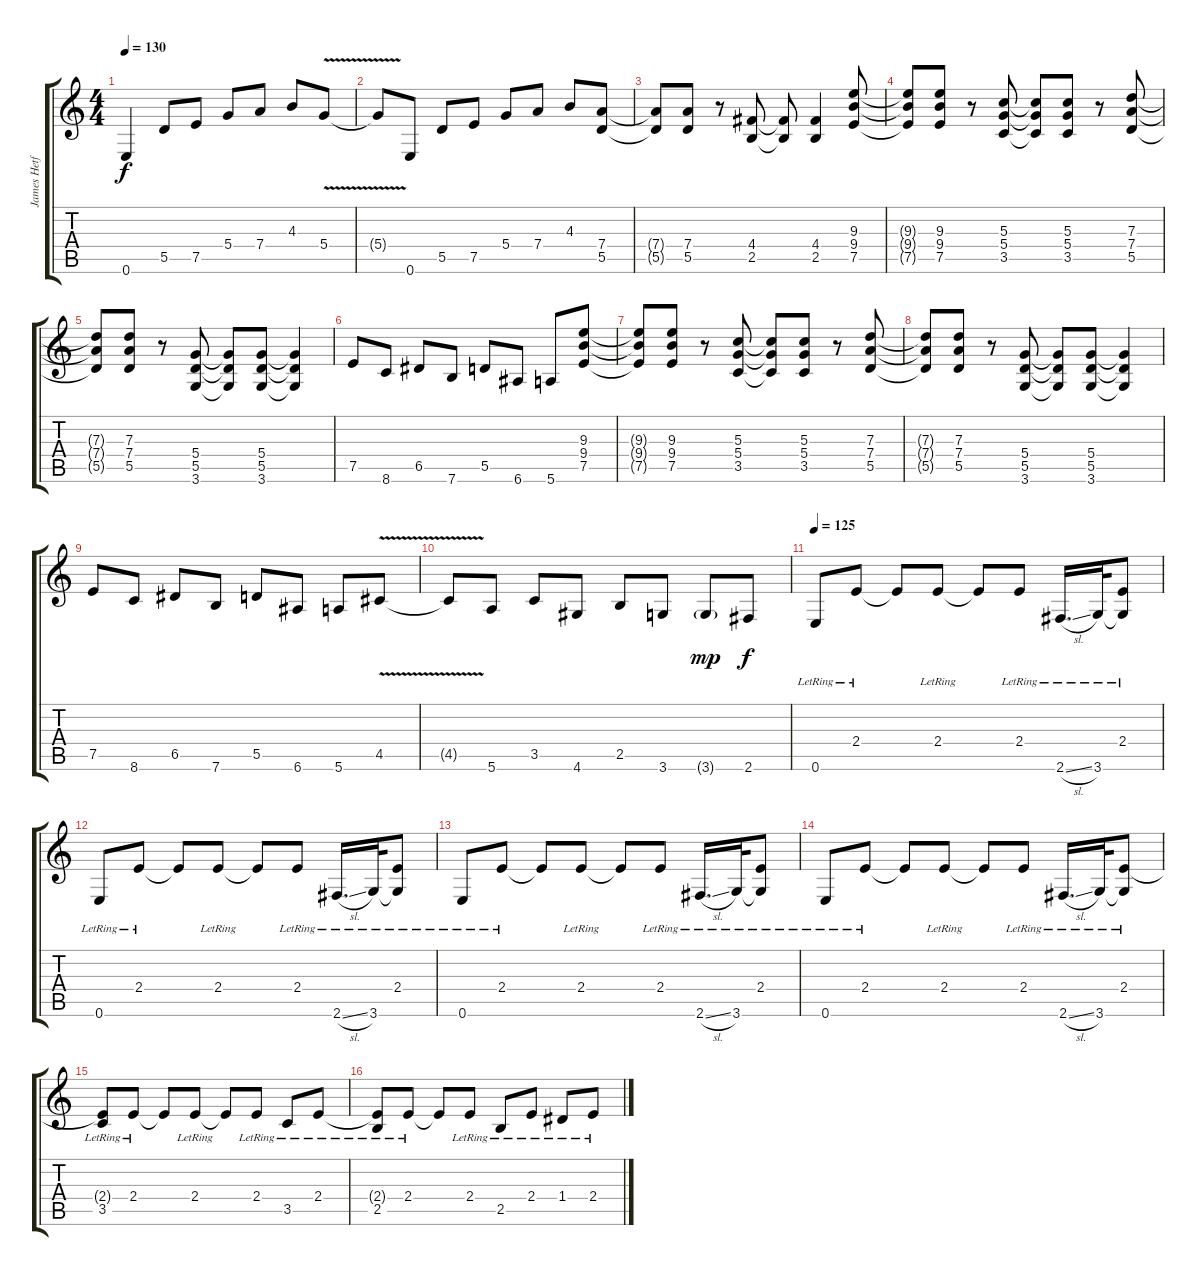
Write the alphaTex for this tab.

\track ("James Hetfield" "James Hetf") {instrument acousticguitarnylon}
\staff {score tabs}
\tuning (E4 B3 G3 D3 A2 E2) {hide}
\ts (4 4)
\tempo 130
\clef g2
\ks c
0.6.4{dy f} 5.5.8 7.5.8 5.4.8 7.4.8 4.3.8 5.4{v}.8 |
5.4{t}.8 0.6.8 5.5.8 7.5.8 5.4.8 7.4.8 4.3.8 (7.4 5.5).8 |
(7.4{t} 5.5{t}).8 (7.4 5.5).8 r.8 (4.4 2.5).8 (4.4{t} 2.5{t}).8 (4.4 2.5).4 (9.3 9.4 7.5).8 |
(9.3{t} 9.4{t} 7.5{t}).8 (9.3 9.4 7.5).8 r.8 (5.3 5.4 3.5).8 (5.3{t} 5.4{t} 3.5{t}).8 (5.3 5.4 3.5).8 r.8 (7.3 7.4 5.5).8 |
(7.3{t} 7.4{t} 5.5{t}).8 (7.3 7.4 5.5).8 r.8 (5.4 5.5 3.6).8 (5.4{t} 5.5{t} 3.6{t}).8 (5.4 5.5 3.6).8 (5.4{t} 5.5{t} 3.6{t}).4 |
7.5.8 8.6.8 6.5.8 7.6.8 5.5.8 6.6.8 5.6.8 (9.3 9.4 7.5).8 |
(9.3{t} 9.4{t} 7.5{t}).8 (9.3 9.4 7.5).8 r.8 (5.3 5.4 3.5).8 (5.3{t} 5.4{t} 3.5{t}).8 (5.3 5.4 3.5).8 r.8 (7.3 7.4 5.5).8 |
(7.3{t} 7.4{t} 5.5{t}).8 (7.3 7.4 5.5).8 r.8 (5.4 5.5 3.6).8 (5.4{t} 5.5{t} 3.6{t}).8 (5.4 5.5 3.6).8 (5.4{t} 5.5{t} 3.6{t}).4 |
7.5.8 8.6.8 6.5.8 7.6.8 5.5.8 6.6.8 5.6.8 4.5{v}.8 |
4.5{t}.8 5.6.8 3.5.8 4.6.8 2.5.8 3.6.8 3.6{g}.8{dy mp} 2.6.8{dy f} |
\tempo 125
0.6{lr}.8{instrument electricguitarclean} 2.4{lr}.8 2.4{t}.8 2.4{lr}.8 2.4{t}.8 2.4{lr}.8 2.6{sl lr}.16{d} 3.6{lr}.32 (2.4{lr} 3.6{t}).8 |
0.6{lr}.8 2.4{lr}.8 2.4{t}.8 2.4{lr}.8 2.4{t}.8 2.4{lr}.8 2.6{sl lr}.16{d} 3.6{lr}.32 (2.4{lr} 3.6{t}).8 |
0.6{lr}.8 2.4{lr}.8 2.4{t}.8 2.4{lr}.8 2.4{t}.8 2.4{lr}.8 2.6{sl lr}.16{d} 3.6{lr}.32 (2.4{lr} 3.6{t}).8 |
0.6{lr}.8 2.4{lr}.8 2.4{t}.8 2.4{lr}.8 2.4{t}.8 2.4{lr}.8 2.6{sl lr}.16{d} 3.6{lr}.32 (2.4{lr} 3.6{t}).8 |
(2.4{t} 3.5{lr}).8 2.4{lr}.8 2.4{t}.8 2.4{lr}.8 2.4{t}.8 2.4{lr}.8 3.5{lr}.8 2.4{lr}.8 |
(2.4{t} 2.5{lr}).8 2.4{lr}.8 2.4{t}.8 2.4{lr}.8 2.5{lr}.8 2.4{lr}.8 1.4{lr}.8 2.4{lr}.8
